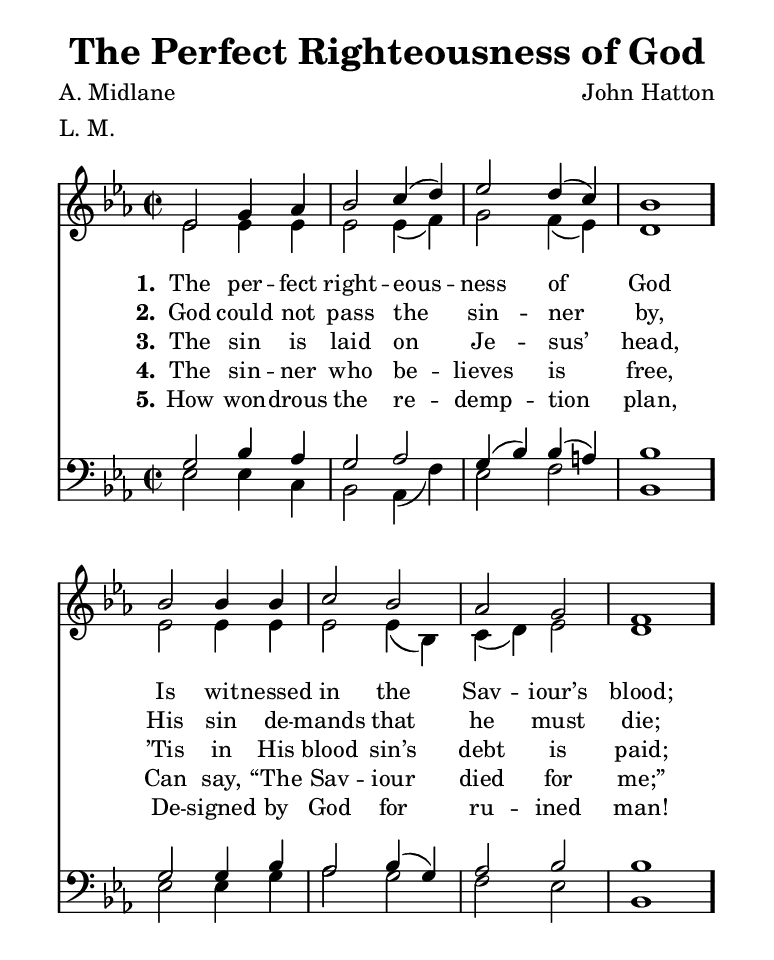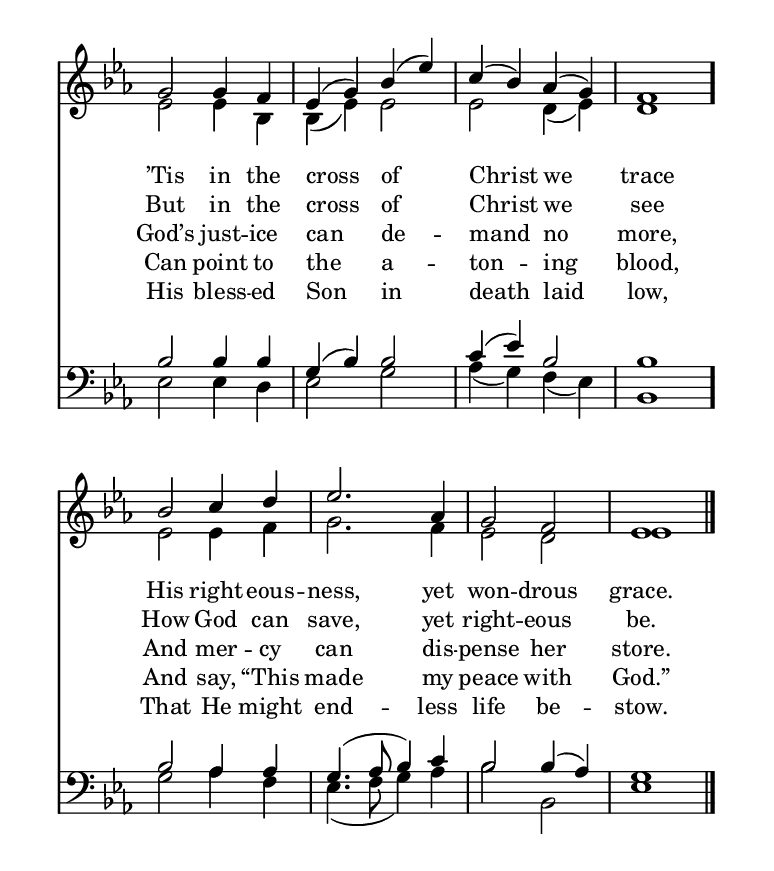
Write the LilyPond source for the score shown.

\include "common/global.ily"
\paper {
  \include "common/paper.ily"
  ragged-bottom = ##t
}

\header{
  hymnnumber = "264"
  title = "The Perfect Righteousness of God"
  tunename = "Duke Street"
  meter = "L. M."
  poet = "A. Midlane"
  composer = "John Hatton"
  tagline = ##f
}

global = {
  \include "common/overrides.ily"
  \override Staff.TimeSignature.style = #'()
  \time 2/2
  \override Score.MetronomeMark.transparent = ##t % hide all fermata changes too
  \tempo 4=120
  \key ees \major
  \autoBeamOff
}

notesSoprano = {
\global
\relative c' {

  ees2 g4 aes | bes2 c4( d) | ees2 d4( c) | bes1 |
  bes2 bes4 bes | c2 bes | aes g | f1 |
  g2 g4 f | ees( g) bes( ees) | c( bes) aes( g) | f1 |
  bes2 c4 d | ees2. aes,4 | g2 f | ees1 |

  \bar "|."

}
}

notesAlto = {
\global
\relative e' {

  ees2 ees4 ees | ees2 ees4( f) | g2 f4( ees) | d1 |
  ees2 ees4 ees | ees2 ees4( bes) | c( d) ees2 | d1 |
  ees2 ees4 bes | bes( ees) ees2 | ees2 d4( ees) | d1 |
  ees2 ees4 f | g2. f4 | ees2 d | ees1 |

}
}

notesTenor = {
\global
\relative a {

  g2 bes4 aes | g2 aes | g4( bes) bes( a) | bes1 |
  g2 g4 bes | aes2 bes4( g) | aes2 bes | bes1 |
  bes2 bes4 bes | g( bes) bes2 | c4( ees) bes2 | bes1 |
  bes2 aes4 aes | g4.( aes8 bes4) c | bes2 bes4( aes) | g1 |

}
}

notesBass = {
\global
\relative f {

  ees2 ees4 c | bes2 aes4( f') | ees2 f | bes,1 |
  ees2 ees4 g | aes2 g | f ees | bes1 |
  ees2 ees4 d | ees2 g | aes4( g) f( ees) | bes1 |
  g'2 aes4 f | ees4.( f8 g4) aes4 | bes2 bes, | ees1 |

}
}

wordsA = \lyricmode {
\set stanza = "1."

The per -- fect right -- eous -- ness of God \bar "."
Is wit -- nessed in the Sav -- iour’s blood; \bar "."
’Tis in the cross of Christ we trace \bar "."
His right -- eous -- ness, yet won -- drous grace. \bar "."

}

wordsB = \lyricmode {
\set stanza = "2."

God could not pass the sin -- ner by,
His sin de -- mands that he must die;
But in the cross of Christ we see
How God can save, yet right -- eous be.

}

wordsC = \lyricmode {
\set stanza = "3."

The sin is laid on Je -- sus’ head,
’Tis in His blood sin’s debt is paid;
God’s just -- ice can de -- mand no more,
And mer -- cy can dis -- pense her store.

}

wordsD = \lyricmode {
\set stanza = "4."

The sin -- ner who be -- lieves is free,
Can say, “The Sav -- iour died for me;”
Can point to the a -- ton -- ing blood,
And say, “This made my peace with God.”

}

wordsE = \lyricmode {
\set stanza = "5."

How won -- drous the re -- demp -- tion plan,
De -- signed by God for ru -- ined man!
His bless -- ed Son in death laid low,
That He might end -- less life be -- stow.

}

\score {
  \context ChoirStaff <<
    \context Staff = upper <<
      \set ChoirStaff.systemStartDelimiter = #'SystemStartBar
      \context Voice  = sopranos { \voiceOne << \notesSoprano >> }
      \context Voice  = altos { \voiceTwo << \notesAlto >> }
      \context Lyrics = one   \lyricsto sopranos \wordsA
      \context Lyrics = two   \lyricsto sopranos \wordsB
      \context Lyrics = three \lyricsto sopranos \wordsC
      \context Lyrics = four  \lyricsto sopranos \wordsD
      \context Lyrics = five  \lyricsto sopranos \wordsE
    >>
    \context Staff = men <<
      \clef bass
      \context Voice  = tenors { \voiceOne << \notesTenor >> }
      \context Voice  = basses { \voiceTwo << \notesBass >> }
    >>
  >>
  \layout {
    \include "common/layout.ily"
  }
  \midi{
    \include "common/midi.ily"
  }
}

\version "2.18.2"  % necessary for upgrading to future LilyPond versions.

% vi:set et ts=2 sw=2 ai nocindent syntax=lilypond:
